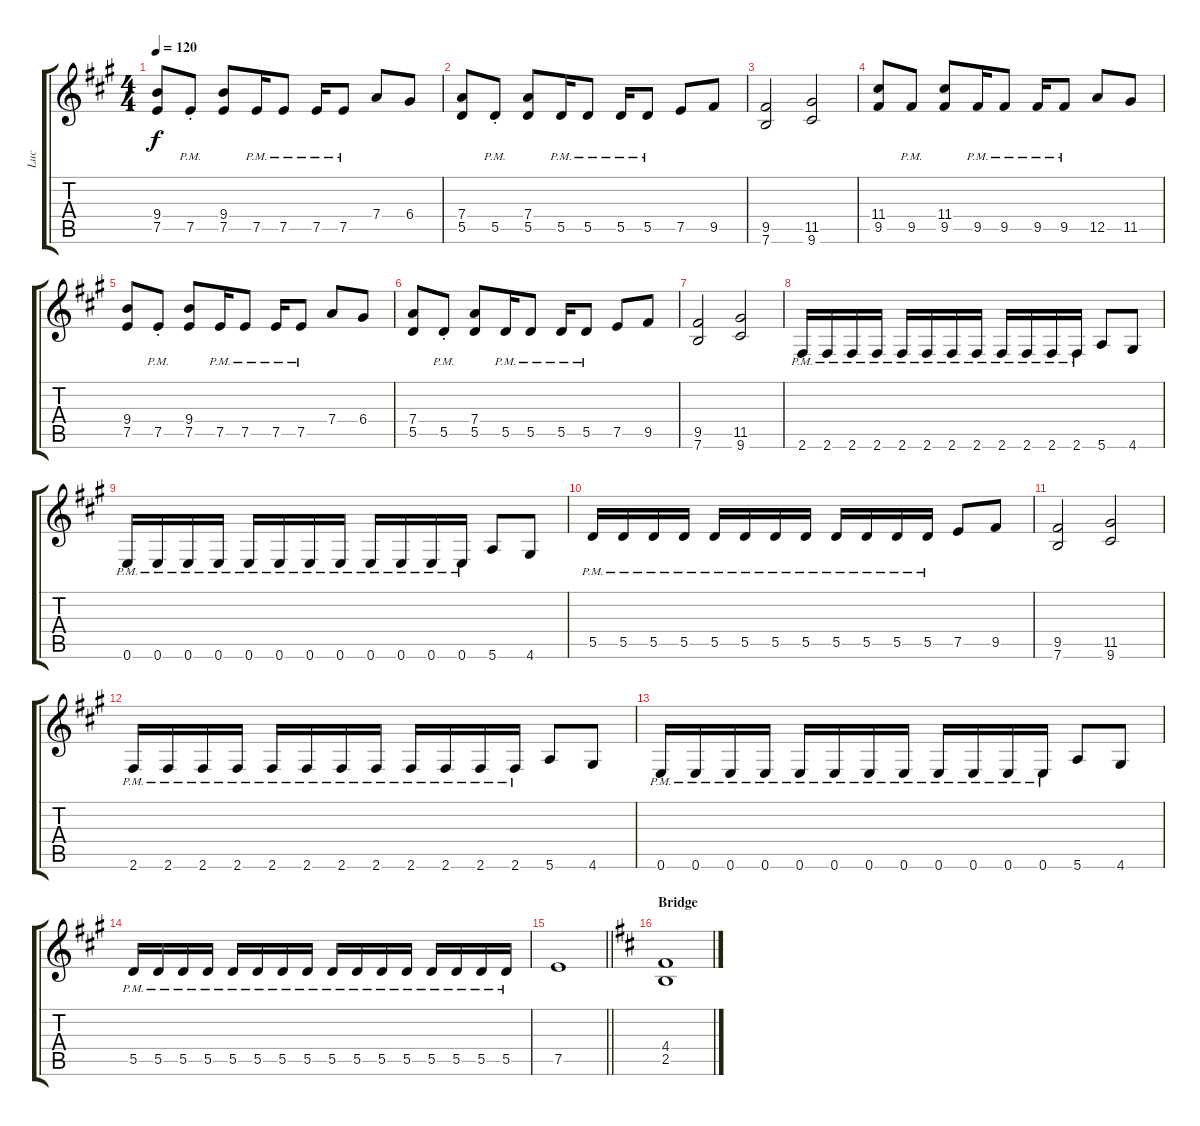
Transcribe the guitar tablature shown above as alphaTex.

\track ("Luc" "Luc") {instrument distortionguitar}
\staff {score tabs}
\tuning (E4 B3 G3 D3 A2 E2) {hide}
\ts (4 4)
\tempo 120
\clef g2
\ks f#minor
(9.4 7.5).8{dy f} 7.5{pm st}.8 (9.4 7.5).8 7.5{pm}.16 7.5{pm}.8 7.5{pm}.16 7.5{pm}.8 7.4.8 6.4.8 |
(7.4 5.5).8 5.5{pm st}.8 (7.4 5.5).8 5.5{pm}.16 5.5{pm}.8 5.5{pm}.16 5.5{pm}.8 7.5.8 9.5.8 |
(9.5 7.6).2 (11.5 9.6).2 |
(11.4 9.5).8 9.5{pm}.8 (11.4 9.5).8 9.5{pm}.16 9.5{pm}.8 9.5{pm}.16 9.5{pm}.8 12.5.8 11.5.8 |
(9.4 7.5).8 7.5{pm st}.8 (9.4 7.5).8 7.5{pm}.16 7.5{pm}.8 7.5{pm}.16 7.5{pm}.8 7.4.8 6.4.8 |
(7.4 5.5).8 5.5{pm st}.8 (7.4 5.5).8 5.5{pm}.16 5.5{pm}.8 5.5{pm}.16 5.5{pm}.8 7.5.8 9.5.8 |
(9.5 7.6).2 (11.5 9.6).2 |
2.6{pm}.16 2.6{pm}.16 2.6{pm}.16 2.6{pm}.16 2.6{pm}.16 2.6{pm}.16 2.6{pm}.16 2.6{pm}.16 2.6{pm}.16 2.6{pm}.16 2.6{pm}.16 2.6{pm}.16 5.6.8 4.6.8 |
0.6{pm}.16 0.6{pm}.16 0.6{pm}.16 0.6{pm}.16 0.6{pm}.16 0.6{pm}.16 0.6{pm}.16 0.6{pm}.16 0.6{pm}.16 0.6{pm}.16 0.6{pm}.16 0.6{pm}.16 5.6.8 4.6.8 |
5.5{pm}.16 5.5{pm}.16 5.5{pm}.16 5.5{pm}.16 5.5{pm}.16 5.5{pm}.16 5.5{pm}.16 5.5{pm}.16 5.5{pm}.16 5.5{pm}.16 5.5{pm}.16 5.5{pm}.16 7.5.8 9.5.8 |
(9.5 7.6).2 (11.5 9.6).2 |
2.6{pm}.16 2.6{pm}.16 2.6{pm}.16 2.6{pm}.16 2.6{pm}.16 2.6{pm}.16 2.6{pm}.16 2.6{pm}.16 2.6{pm}.16 2.6{pm}.16 2.6{pm}.16 2.6{pm}.16 5.6.8 4.6.8 |
0.6{pm}.16 0.6{pm}.16 0.6{pm}.16 0.6{pm}.16 0.6{pm}.16 0.6{pm}.16 0.6{pm}.16 0.6{pm}.16 0.6{pm}.16 0.6{pm}.16 0.6{pm}.16 0.6{pm}.16 5.6.8 4.6.8 |
5.5{pm}.16 5.5{pm}.16 5.5{pm}.16 5.5{pm}.16 5.5{pm}.16 5.5{pm}.16 5.5{pm}.16 5.5{pm}.16 5.5{pm}.16 5.5{pm}.16 5.5{pm}.16 5.5{pm}.16 5.5{pm}.16 5.5{pm}.16 5.5{pm}.16 5.5{pm}.16 |
\barLineRight lightlight
7.5.1 |
\section ("" "Bridge")
\ks bminor
(4.4 2.5).1
